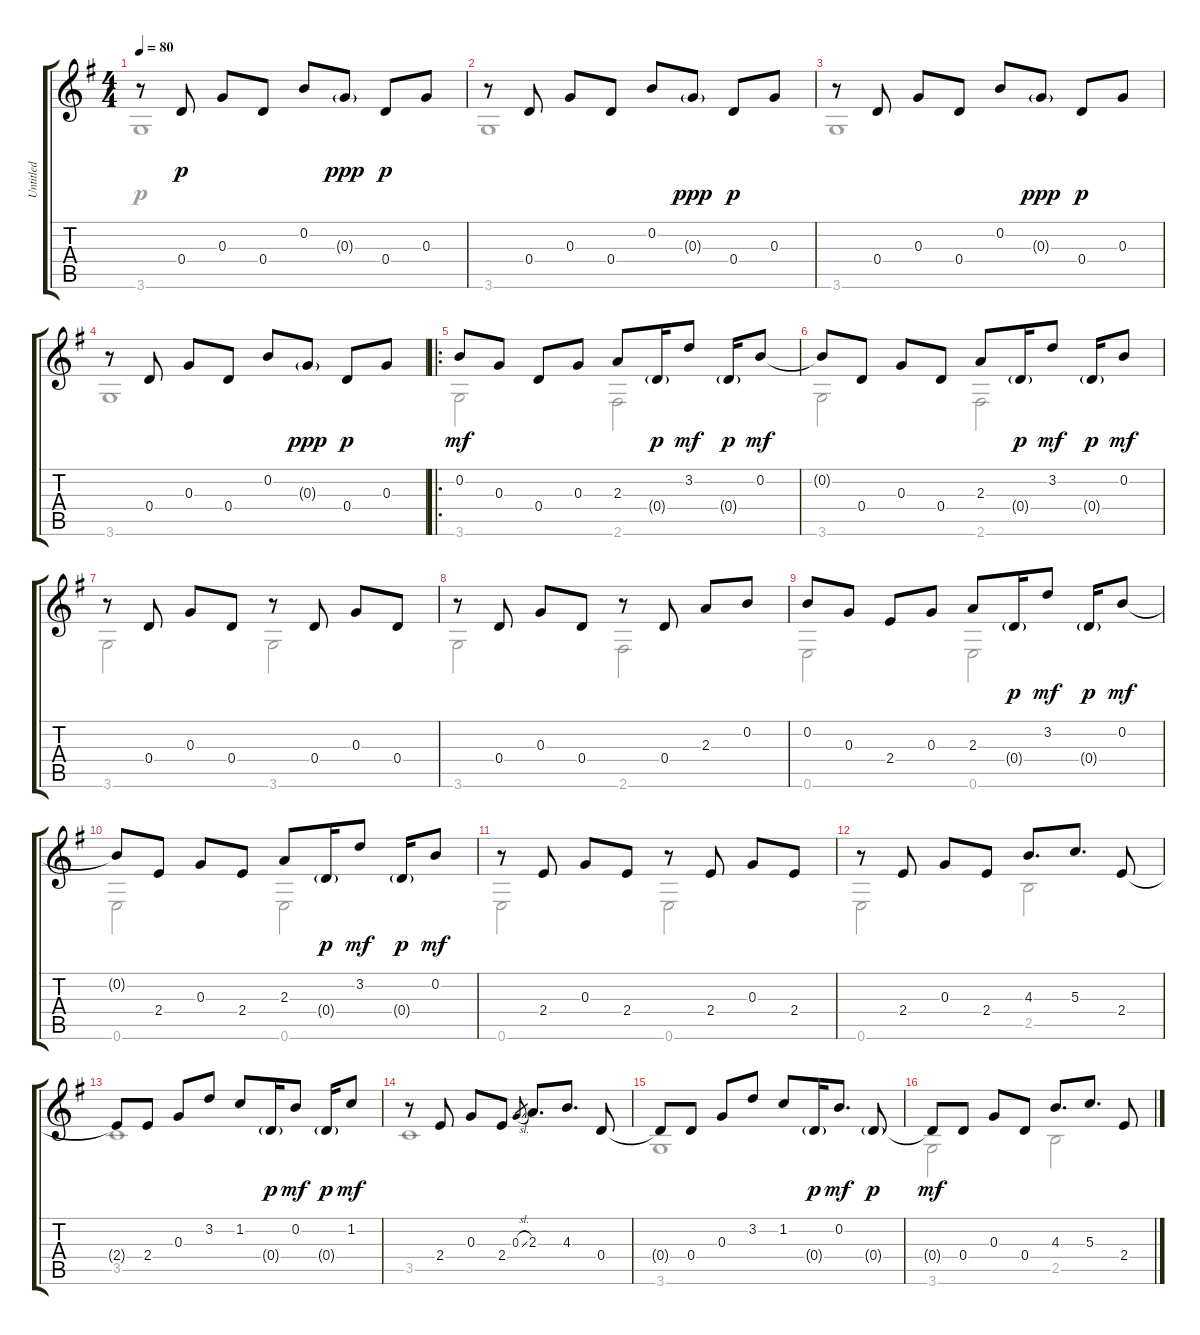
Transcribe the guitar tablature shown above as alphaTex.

\track ("Untitled" "Untitled") {instrument acousticguitarnylon}
\staff {score tabs}
\tuning (E4 B3 G3 D3 A2 E2) {hide}
\voice
\ts (4 4)
\tempo 80
\clef g2
\ks g
r.8{dy p instrument acousticguitarnylon} 0.4.8 0.3.8 0.4.8 0.2.8 0.3{g}.8{dy ppp} 0.4.8{dy p} 0.3.8 |
r.8 0.4.8 0.3.8 0.4.8 0.2.8 0.3{g}.8{dy ppp} 0.4.8{dy p} 0.3.8 |
r.8 0.4.8 0.3.8 0.4.8 0.2.8 0.3{g}.8{dy ppp} 0.4.8{dy p} 0.3.8 |
r.8 0.4.8 0.3.8 0.4.8 0.2.8 0.3{g}.8{dy ppp} 0.4.8{dy p} 0.3.8 |
\ro
0.2.8{dy mf} 0.3.8 0.4.8 0.3.8 2.3.8 0.4{g}.16{dy p} 3.2.8{dy mf} 0.4{g}.16{dy p} 0.2.8{dy mf} |
0.2{t}.8 0.4.8 0.3.8 0.4.8 2.3.8 0.4{g}.16{dy p} 3.2.8{dy mf} 0.4{g}.16{dy p} 0.2.8{dy mf} |
r.8 0.4.8 0.3.8 0.4.8 r.8 0.4.8 0.3.8 0.4.8 |
r.8 0.4.8 0.3.8 0.4.8 r.8 0.4.8 2.3.8 0.2.8 |
0.2.8 0.3.8 2.4.8 0.3.8 2.3.8 0.4{g}.16{dy p} 3.2.8{dy mf} 0.4{g}.16{dy p} 0.2.8{dy mf} |
0.2{t}.8 2.4.8 0.3.8 2.4.8 2.3.8 0.4{g}.16{dy p} 3.2.8{dy mf} 0.4{g}.16{dy p} 0.2.8{dy mf} |
r.8 2.4.8 0.3.8 2.4.8 r.8 2.4.8 0.3.8 2.4.8 |
r.8 2.4.8 0.3.8 2.4.8 4.3.8{d} 5.3.8{d} 2.4.8 |
2.4{t}.8 2.4.8 0.3.8 3.2.8 1.2.8 0.4{g}.16{dy p} 0.2.8{dy mf} 0.4{g}.16{dy p} 1.2.8{dy mf} |
r.8 2.4.8 0.3.8 2.4.8 0.3{sl}.8{gr} 2.3.8{d} 4.3.8{d} 0.4.8 |
0.4{t}.8 0.4.8 0.3.8 3.2.8 1.2.8 0.4{g}.16{dy p} 0.2.8{d dy mf} 0.4{g}.8{dy p} |
0.4{t}.8{dy mf} 0.4.8 0.3.8 0.4.8 4.3.8{d} 5.3.8{d} 2.4.8
\voice
\clef g2
\ottava regular
\simile none
\ks g
3.6.1{dy p} |
3.6.1 |
3.6.1 |
3.6.1 |
3.6.2{dy mf} 2.6.2 |
3.6.2 2.6.2 |
3.6.2 3.6.2 |
3.6.2 2.6.2 |
0.6.2 0.6.2 |
0.6.2 0.6.2 |
0.6.2 0.6.2 |
0.6.2 2.5.2 |
3.5.1 |
3.5.1 |
3.6.1 |
3.6.2 2.5.2
